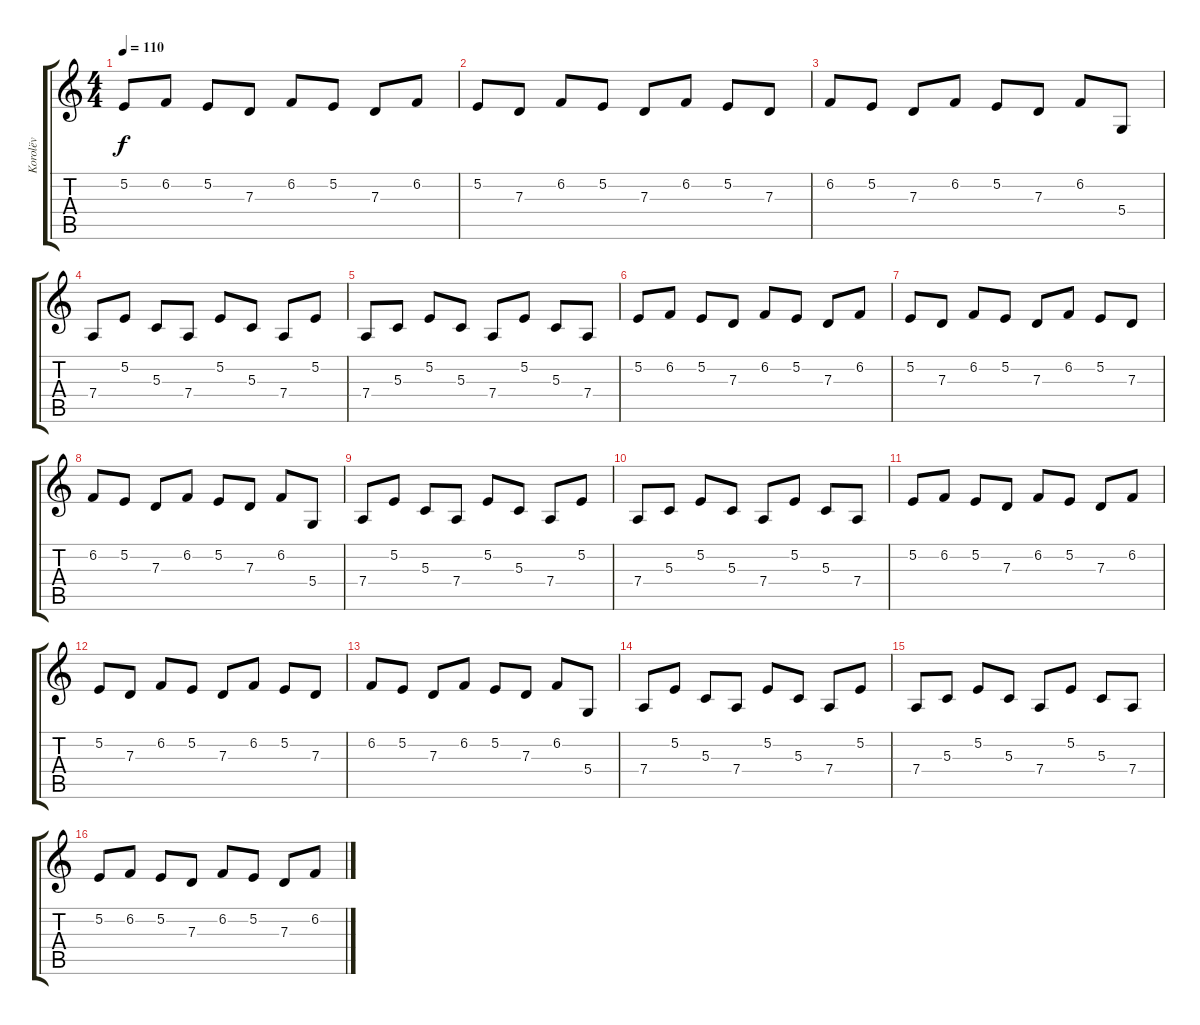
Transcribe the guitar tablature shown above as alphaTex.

\track ("Korolёv" "Korolёv") {instrument pad4choir}
\staff {score tabs}
\tuning (E4 B3 G3 D3 A2 E2) {hide}
\ts (4 4)
\tempo 110
\clef g2
\ks c
5.2.8{dy f instrument pad4choir} 6.2.8 5.2.8 7.3.8 6.2.8 5.2.8 7.3.8 6.2.8 |
5.2.8 7.3.8 6.2.8 5.2.8 7.3.8 6.2.8 5.2.8 7.3.8 |
6.2.8 5.2.8 7.3.8 6.2.8 5.2.8 7.3.8 6.2.8 5.4.8 |
7.4.8 5.2.8 5.3.8 7.4.8 5.2.8 5.3.8 7.4.8 5.2.8 |
7.4.8 5.3.8 5.2.8 5.3.8 7.4.8 5.2.8 5.3.8 7.4.8 |
5.2.8 6.2.8 5.2.8 7.3.8 6.2.8 5.2.8 7.3.8 6.2.8 |
5.2.8 7.3.8 6.2.8 5.2.8 7.3.8 6.2.8 5.2.8 7.3.8 |
6.2.8 5.2.8 7.3.8 6.2.8 5.2.8 7.3.8 6.2.8 5.4.8 |
7.4.8 5.2.8 5.3.8 7.4.8 5.2.8 5.3.8 7.4.8 5.2.8 |
7.4.8 5.3.8 5.2.8 5.3.8 7.4.8 5.2.8 5.3.8 7.4.8 |
5.2.8 6.2.8 5.2.8 7.3.8 6.2.8 5.2.8 7.3.8 6.2.8 |
5.2.8 7.3.8 6.2.8 5.2.8 7.3.8 6.2.8 5.2.8 7.3.8 |
6.2.8 5.2.8 7.3.8 6.2.8 5.2.8 7.3.8 6.2.8 5.4.8 |
7.4.8 5.2.8 5.3.8 7.4.8 5.2.8 5.3.8 7.4.8 5.2.8 |
7.4.8 5.3.8 5.2.8 5.3.8 7.4.8 5.2.8 5.3.8 7.4.8 |
5.2.8 6.2.8 5.2.8 7.3.8 6.2.8 5.2.8 7.3.8 6.2.8
